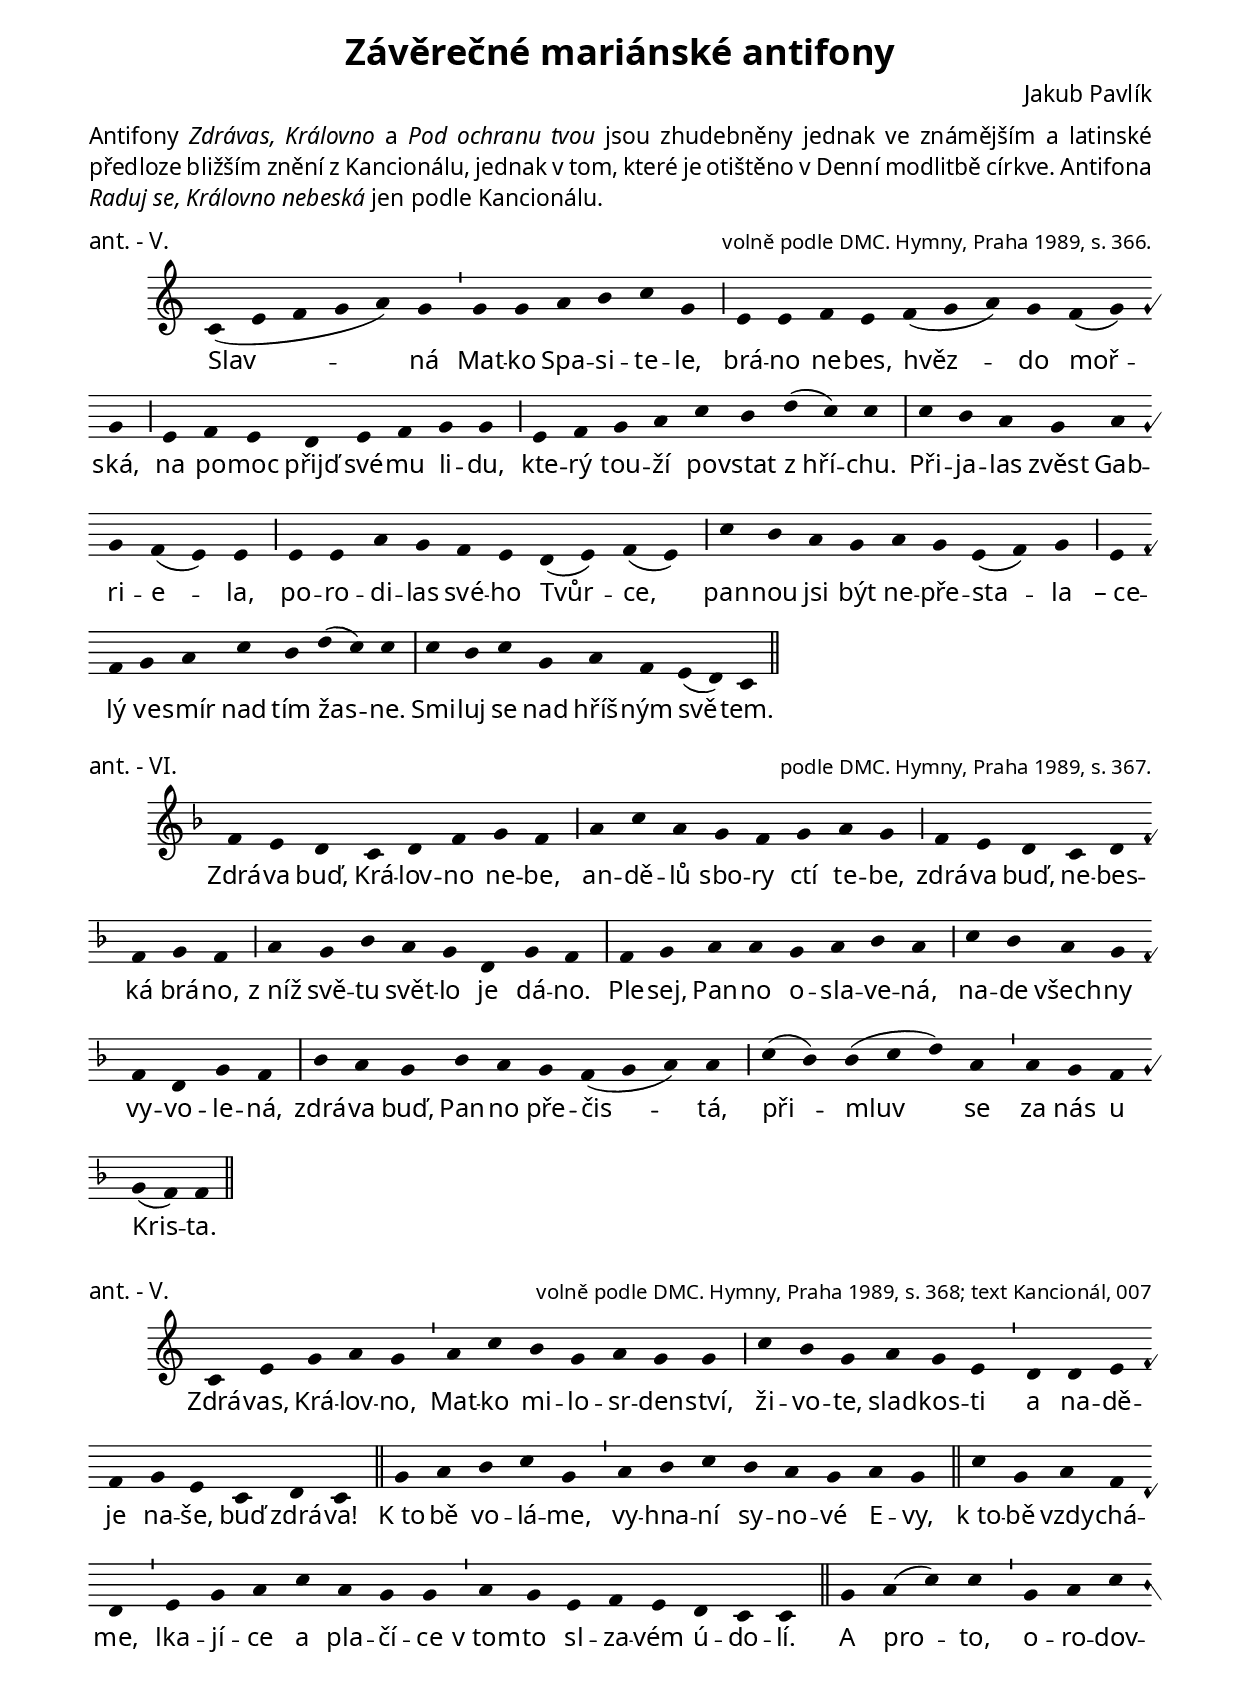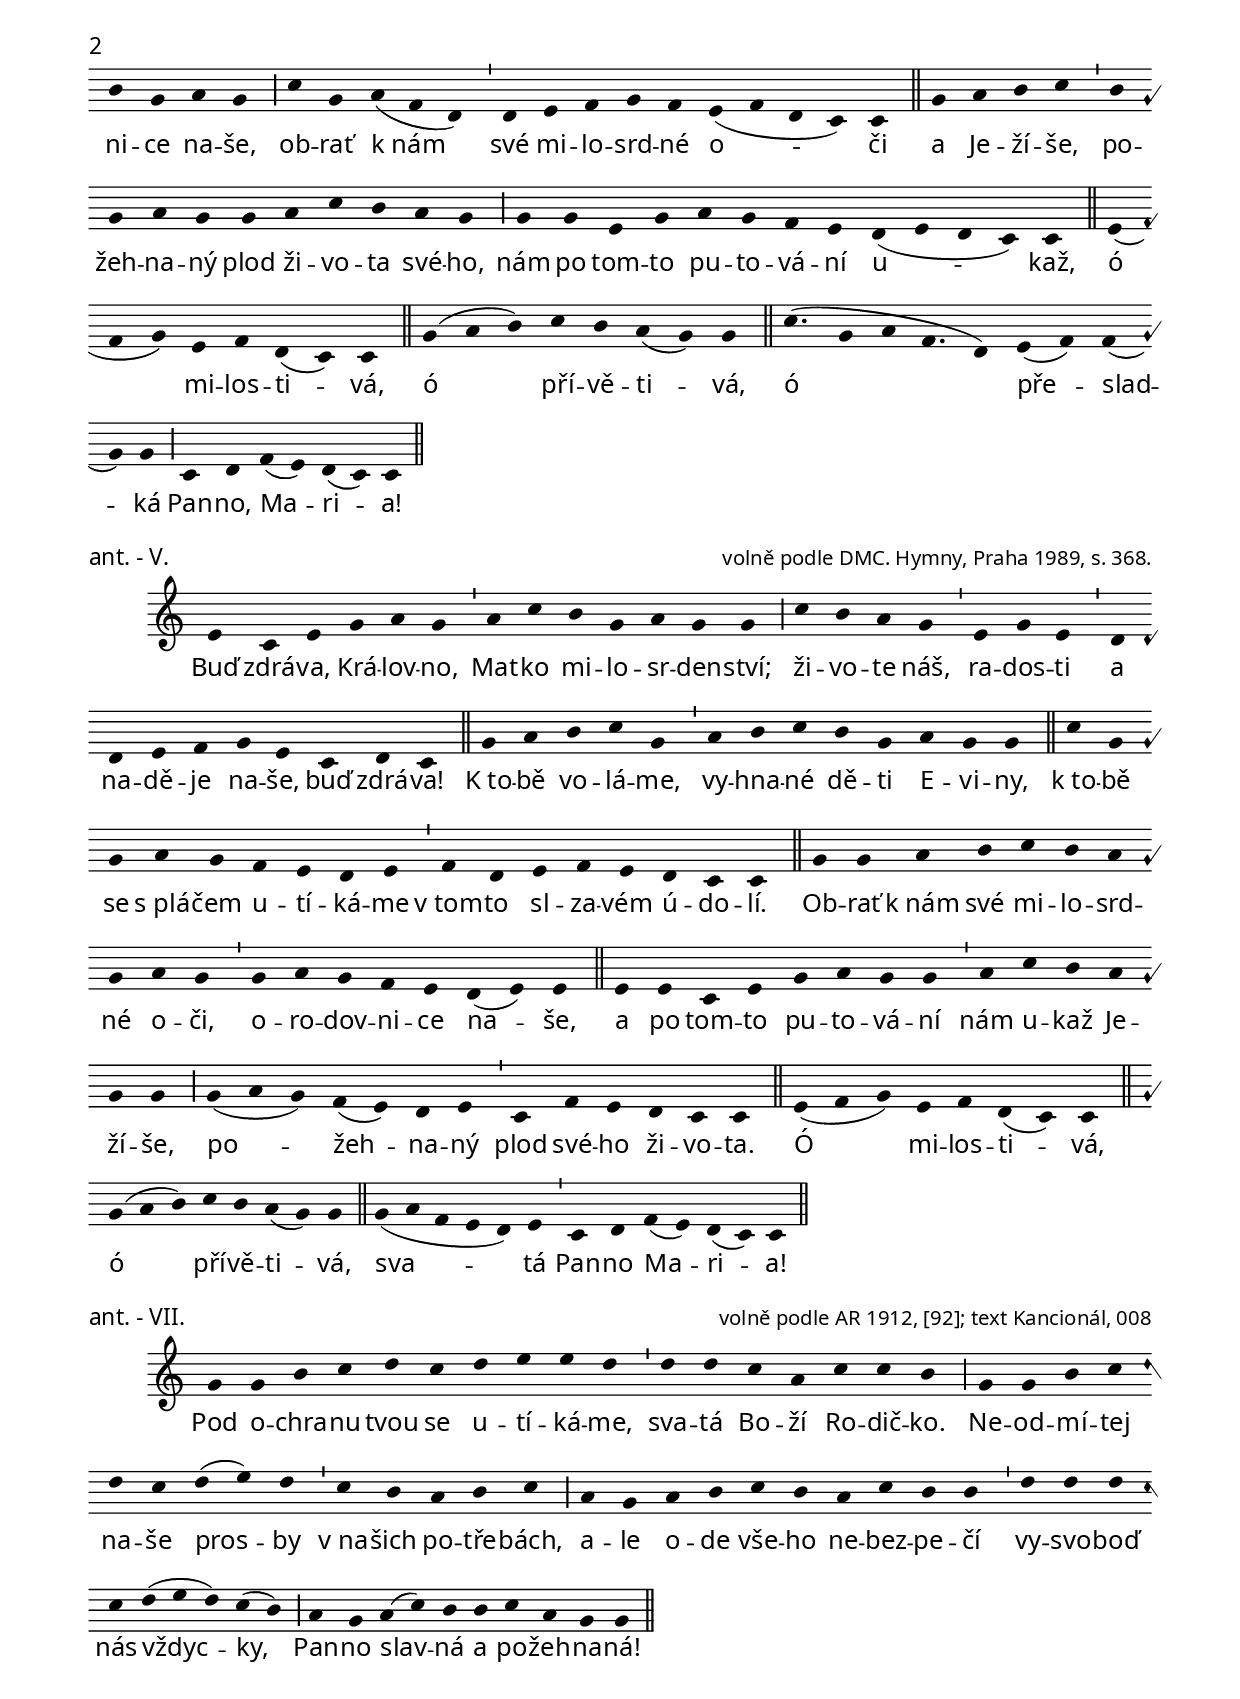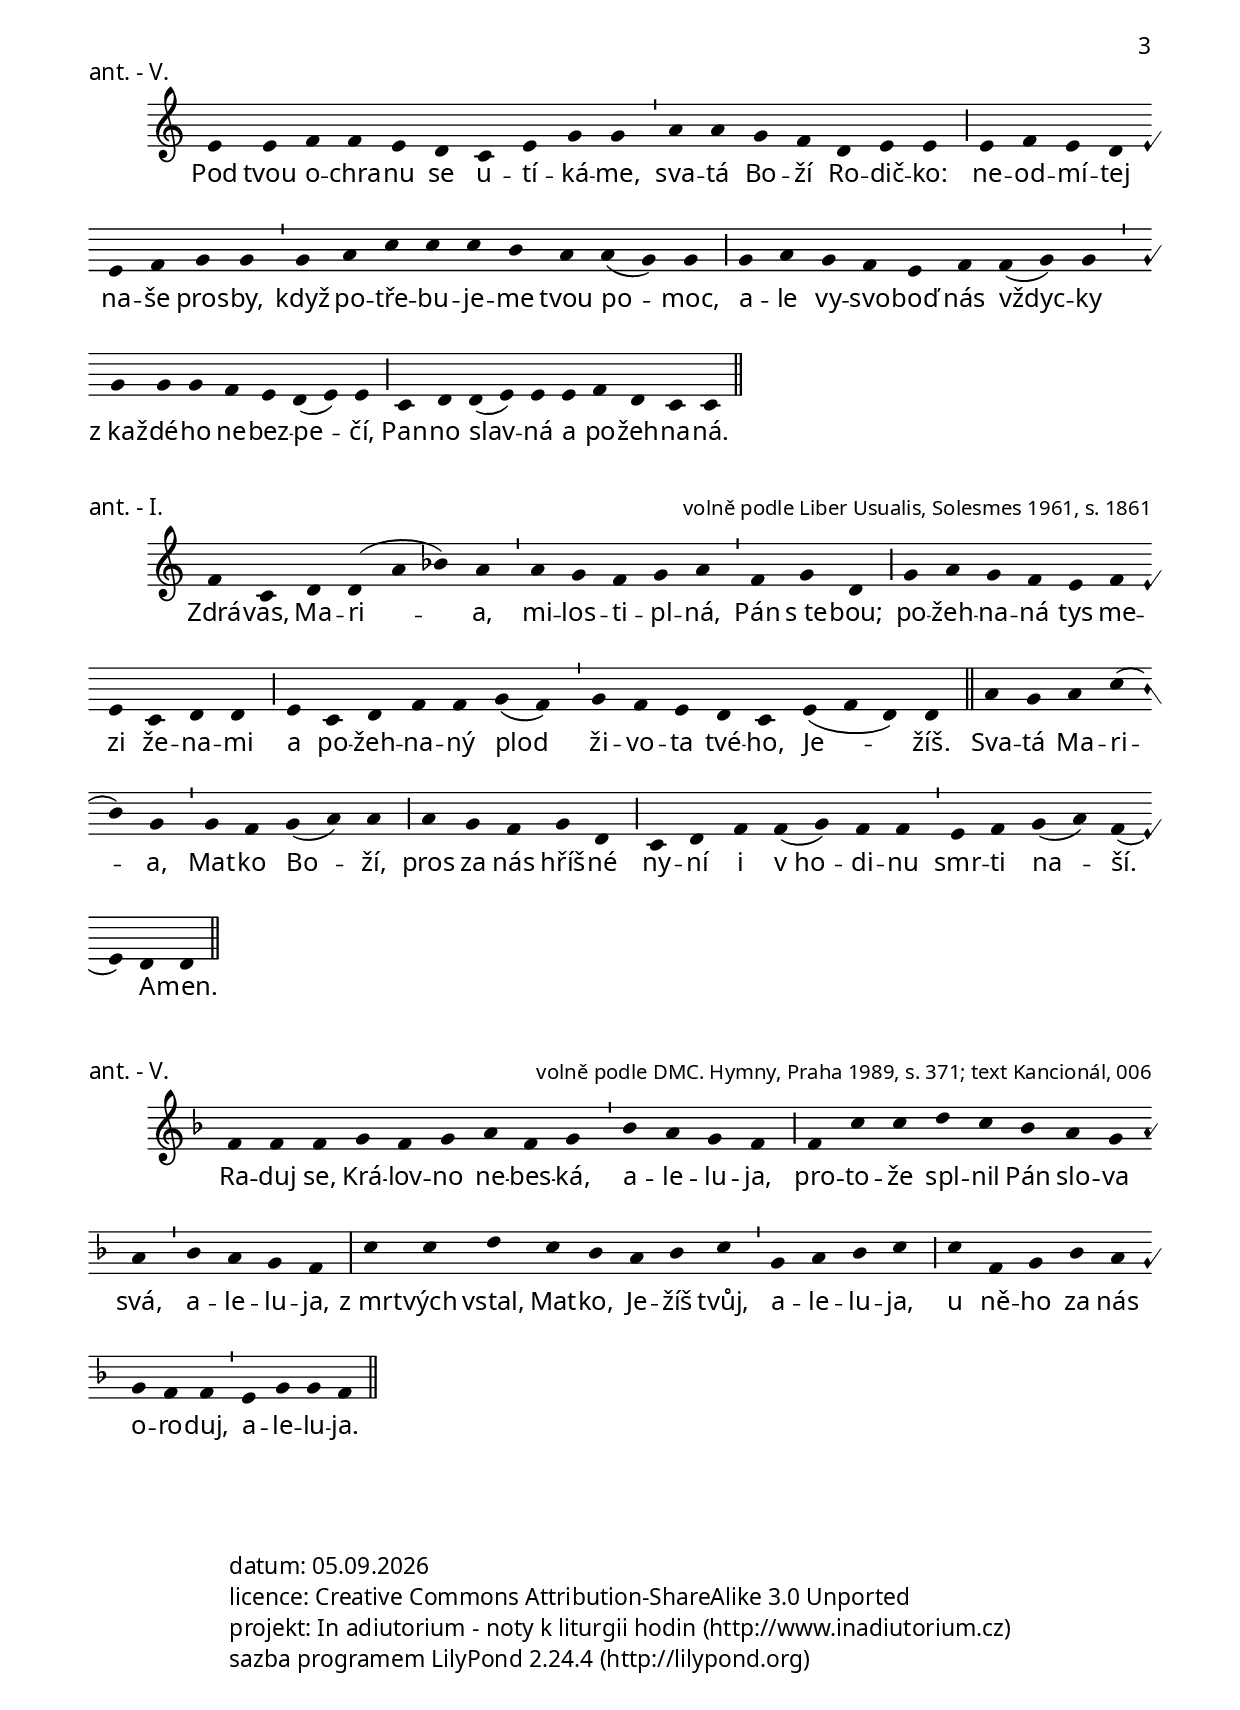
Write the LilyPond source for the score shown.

\version "2.17.24"

\header {
  title = "Závěrečné mariánské antifony"
  composer = "Jakub Pavlík"
}

\include "spolecne.ly"

\markup\justify{
  Antifony
  \italic{Zdrávas, Královno} a \italic{Pod ochranu tvou}
  jsou zhudebněny jednak ve známějším a latinské předloze bližším znění
  z Kancionálu, jednak v tom, které je otištěno v Denní modlitbě církve.
  Antifona \italic{Raduj se, Královno nebeská} jen podle Kancionálu.
}

\score {
  \relative c' {
    \choralniRezim
    c4( e f g a) g \barMin g g a b c g \barMaior
    e e f e f( g a) g f( g) g \barMaior
    e f e d e f g g \barMaior
    e f g a c b d( c) c \barMax
    c b a g a g f( e) e \barMaior
    e e a g f e d( e) f( e) \barMaior
    c' b a g a g e( f) g \barMaior
    e f g a c b d( c) c \barMax
    c b c g a f e( d) c \barFinalis
  }
  \addlyrics {
    Slav -- ná Mat -- ko Spa -- si -- te -- le,
    brá -- no ne -- bes, hvěz -- do moř -- ská,
    na po -- moc přijď své -- mu li -- du,
    kte -- rý tou -- ží po -- vstat z_hří -- chu.

    Při -- ja -- las zvěst Gab -- ri -- e -- la,
    po -- ro -- di -- las své -- ho Tvůr -- ce,
    pan -- nou jsi být ne -- pře -- sta -- la
    –_ce -- lý ve -- smír nad tím žas -- ne.

    Smi -- luj se nad hříš -- ným svě -- tem.
  }
  \header {
    fons_externus = "volně podle DMC. Hymny, Praha 1989, s. 366."
    quid = "ant."
    modus = "V"
    differentia = ""
    psalmus = ""
    id = "alma"
    piece = \markup {\sestavTitulekBezZalmu}
  }
}

\score {
  \relative c' {
    \choralniRezim
    \key f \major

    f4 e d c d f g f \barMaior
    a c a g f g a g \barMaior
    f e d c d f g f \barMaior
    a g bes a g d g f \barMax

    f g a a g a bes a \barMaior
    c bes a g f d g f \barMax
    bes a g bes a g f( g a) a \barMaior
    c( bes) bes( c d) a \barMin a g f g( f) f \barFinalis
  }
  \addlyrics {
    Zdrá -- va buď, Krá -- lov -- no ne -- be,
    an -- dě -- lů sbo -- ry ctí te -- be,
    zdrá -- va buď, ne -- bes -- ká brá -- no,
    z_níž svě -- tu svět -- lo je dá -- no.

    Ple -- sej, Pan -- no o -- sla -- ve -- ná,
    na -- de všech -- ny vy -- vo -- le -- ná,
    zdrá -- va buď, Pan -- no pře -- čis -- tá,
    při -- mluv se za nás u Kris -- ta.
  }
  \header {
    fons_externus = "podle DMC. Hymny, Praha 1989, s. 367."
    quid = "ant."
    modus = "VI"
    differentia = ""
    psalmus = ""
    id = "averegina"
    piece = \markup {\sestavTitulekBezZalmu}
  }
}

\score {
  \relative c' {
    \choralniRezim
    c4 e g a g \barMin
    a c b g a g g \barMaior
    c b g a g e \barMin
    d d e f g e c d c \barFinalis

    g' a b c g \barMin
    a b c b a g a g \barFinalis
    c g a f d \barMin
    e g a c a g g \barMin
    a g e f e d c c \barFinalis

    g' a( c) c \barMin g a c b g a g \barMaior
    c g a( f d) \barMin d e f g f e( f d c) c \barFinalis

    g' a b c \barMin b g a g g a c b a g \barMaior
    g g e g a g f e d( e d c) c \barFinalis

    e( f g) e f d( c) c \barFinalis

    g'( a b) c b a( g) g \barFinalis

    c4.( g4 a f4. d4) e( f) f( g) g \barMaior
    c, d f( e) d( c) c \barFinalis
  }
  \addlyrics {
    Zdrá -- vas, Krá -- lov -- no,
    Mat -- ko mi -- lo -- sr -- den -- ství,
    ži -- vo -- te, slad -- kos -- ti
    a na -- dě -- je na -- še, buď zdrá -- va!

    K_to -- bě vo -- lá -- me,
    vy -- hna -- ní sy -- no -- vé E -- vy,

    k_to -- bě vzdy -- chá -- me,
    lka -- jí -- ce a pla -- čí -- ce
    v_tom -- to sl -- za -- vém ú -- do -- lí.

    A pro -- to, o -- ro -- dov -- ni -- ce na -- še,
    ob -- rať k_nám své mi -- lo -- srd -- né o -- či

    a Je -- ží -- še,
    po -- žeh -- na -- ný plod ži -- vo -- ta své -- ho,
    nám po tom -- to pu -- to -- vá -- ní u -- kaž,

    ó mi -- los -- ti -- vá,

    ó pří -- vě -- ti -- vá,

    ó pře -- slad -- ká Pan -- no, Ma -- ri -- a!
  }
  \header {
    fons_externus = "volně podle DMC. Hymny, Praha 1989, s. 368; text Kancionál, 007"
    quid = "ant."
    modus = "V"
    differentia = ""
    psalmus = ""
    poet = "Jednotný kancionál (30. vyd., 2004) 007"
    id = "salve"
    piece = \markup {\sestavTitulekBezZalmu}
  }
}

\score {
  \relative c' {
    \choralniRezim
    e4 c e g a g \barMin
    a c b g a g g \barMaior
    c b a g \barMin
    e g e \barMin
    d d e f g e c d c \barFinalis

    g' a b c g \barMin
    a b c b g a g g \barFinalis
    c g g a g f e d e \barMin
    f d e f e d c c \barFinalis

    g' g a b c b a g a g \barMin
    g a g f e d( e) e \barFinalis
    e e c e g a g g \barMin
    a c b a g g \barMaior
    g( a g) f( e) d e \barMin
    c f e d c c \barFinalis

    e( f g) e f d( c) c \barFinalis

    g'( a b) c b a( g) g \barFinalis

    g( a f e d) e \barMin
    c d f( e) d( c) c \barFinalis
  }
  \addlyrics {
    Buď zdrá -- va, Krá -- lov -- no,
    Mat -- ko mi -- lo -- sr -- den -- ství;
    ži -- vo -- te náš,
    ra -- dos -- ti
    a na -- dě -- je na -- še, buď zdrá -- va!

    K_to -- bě vo -- lá -- me,
    vy -- hna -- né dě -- ti E -- vi -- ny,

    k_to -- bě se s_plá -- čem u -- tí -- ká -- me
    v_tom -- to sl -- za -- vém ú -- do -- lí.

    Ob -- rať k_nám své mi -- lo -- srd -- né o -- či,
    o -- ro -- dov -- ni -- ce na -- še,

    a po tom -- to pu -- to -- vá -- ní
    nám u -- kaž Je -- ží -- še,
    po -- žeh -- na -- ný
    plod své -- ho ži -- vo -- ta.

    Ó mi -- los -- ti -- vá,

    ó pří -- vě -- ti -- vá,

    sva -- tá
    Pan -- no Ma -- ri -- a!
  }
  \header {
    fons_externus = "volně podle DMC. Hymny, Praha 1989, s. 368."
    quid = "ant."
    modus = "V"
    differentia = ""
    psalmus = ""
    id = "salve2"
    piece = \markup {\sestavTitulekBezZalmu}
  }
}

\score {
  \relative c'' {
    \choralniRezim
    g4 g b c d c d e e d \barMin
    d d c a c c b \barMaior
    g g b c d c d( e) d \barMin
    c b a b c \barMaior
    a g a b c b a c b b \barMin
    d d d c d( e d) c( b) \barMaior
    a g a( c) b b c a g g \barFinalis
  }
  \addlyrics {
    Pod o -- chra -- nu tvou se u -- tí -- ká -- me,
    sva -- tá Bo -- ží Ro -- dič -- ko.
    Ne -- od -- mí -- tej na -- še pros -- by
    v_na -- šich po -- tře -- bách,
    a -- le o -- de vše -- ho ne -- bez -- pe -- čí
    vy -- svo -- boď nás vždyc -- ky,
    Pan -- no slav -- ná a po -- žeh -- na -- ná!
  }
  \header {
    fons_externus = "volně podle AR 1912, [92]; text Kancionál, 008"
    quid = "ant."
    modus = "VII"
    differentia = ""
    psalmus = ""
    poet = "Jednotný kancionál (30. vyd., 2004) 008 - jen první část, odpovídající tomu, co jako text mariánské antifony uvádí DMC"
    id = "subtuum"
    piece = \markup {\sestavTitulekBezZalmu}
  }
}

\score {
  \relative c' {
    \choralniRezim
    e4 e f f e d c e g g \barMin
    a a g f d e e \barMaior
    e f e d e f g g \barMin
    g a c c c b a a( g) g \barMaior
    g a g f e f f( g) g \barMin
    g g g f e d( e) e \barMaior
    c d d( e) e e f d c c \barFinalis
  }
  \addlyrics {
    Pod tvou o -- chra -- nu se u -- tí -- ká -- me,
    sva -- tá Bo -- ží Ro -- dič -- ko:
    ne -- od -- mí -- tej na -- še pros -- by,
    když po -- tře -- bu -- je -- me tvou po -- moc,
    a -- le vy -- svo -- boď nás vždyc -- ky
    z_kaž -- dé -- ho ne -- bez -- pe -- čí,
    Pan -- no slav -- ná a po -- žeh -- na -- ná.
  }
  \header {
    quid = "ant."
    modus = "V"
    differentia = ""
    psalmus = ""
    id = "subtuum2"
    piece = \markup {\sestavTitulekBezZalmu}
  }
}

\score {
  \relative c' {
    \choralniRezim
    f4 c d d( a' bes) a \barMin
    a g f g a \barMin
    f g d \barMaior

    g a g f e f e c d d \barMaior
    e c d f f g( f) \barMin
    g f e d c e( f d) d \barFinalis

    a'4 g a c( b) g \barMin
    g f g( a) a \barMaior
    a g f g d \barMaior
    c d f f( g) f f \barMin
    e f g( a) f( e) d d \barFinalis
  }
  \addlyrics {
    Zdrá -- vas, Ma -- ri -- a,
    mi -- los -- ti -- pl -- ná,
    Pán s_te -- bou;

    po -- žeh -- na -- ná tys me -- zi že -- na -- mi
    a po -- žeh -- na -- ný plod
    ži -- vo -- ta tvé -- ho, Je -- žíš.

    Sva -- tá Ma -- ri -- a,
    Mat -- ko Bo -- ží,
    pros za nás hříš -- né
    ny -- ní i v_ho -- di -- nu
    smr -- ti na -- ší. A -- men.
  }
  \header {
    fons_externus = "volně podle Liber Usualis, Solesmes 1961, s. 1861"
    % http://gregobase.selapa.net/chant.php?id=1860
    quid = "ant."
    modus = "I"
    differentia = ""
    psalmus = ""
    fial = "sanktoral/1208pmpocatebezposkvrny.ly#2ne-amag?zacatek"
    id = "avemaria"
    piece = \markup {\sestavTitulekBezZalmu}
  }
}

\score {
  \relative c' {
    \key f \major
    \choralniRezim
    f4 f f g f g a f g \barMin bes a g f \barMaior
    f c' c d c bes a g a \barMin bes a g f \barMax
    c' c d c bes a bes c \barMin g a bes c \barMaior
    c f, g bes a g f f \barMin e g g f \barFinalis
  }
  \addlyrics {
    Ra -- duj se, Krá -- lov -- no ne -- bes -- ká, a -- le -- lu -- ja,
    pro -- to -- že spl -- nil Pán slo -- va svá, a -- le -- lu -- ja,
    z_mrt -- vých vstal, Mat -- ko, Je -- žíš tvůj, a -- le -- lu -- ja,
    u ně -- ho za nás o -- ro -- duj, a -- le -- lu -- ja.
  }
  \header {
    fons_externus = "volně podle DMC. Hymny, Praha 1989, s. 371; text Kancionál, 006"
    quid = "ant."
    modus = "V"
    differentia = ""
    psalmus = ""
    poet = "Jednotný kancionál, č. 006"
    id = "reginacaeli"
    piece = \markup\sestavTitulekBezZalmu
  }
}